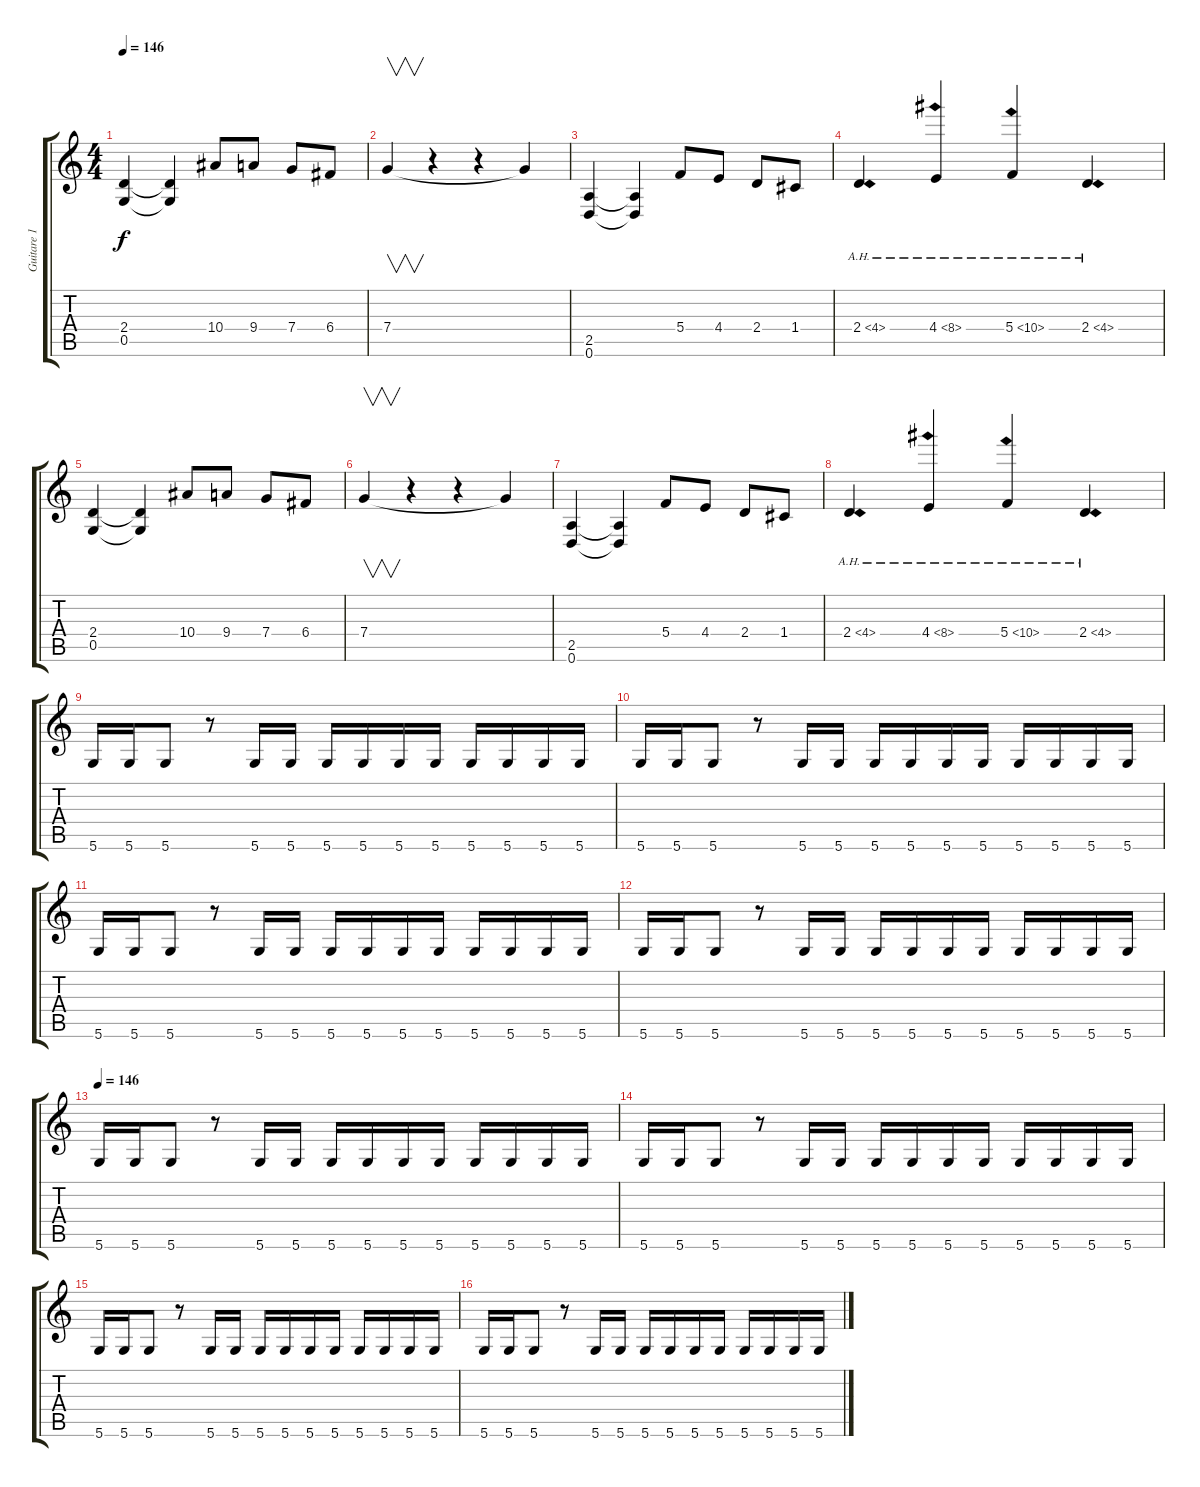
\track ("Guitare 1" "Guitare 1") {instrument distortionguitar}
\staff {score tabs}
\tuning (D4 A3 F3 C3 G2 D2) {hide}
\ts (4 4)
\tempo 146
\clef g2
\ks c
(2.4 0.5).4{dy f} (2.4{t} 0.5{t}).4 10.4.8 9.4.8 7.4.8 6.4.8 |
7.4.4{v} r.4 r.4 7.4{t}.4 |
(2.5 0.6).4 (2.5{t} 0.6{t}).4 5.4.8 4.4.8 2.4.8 1.4.8 |
2.4{ah 2}.4 4.4{ah 4}.4 5.4{ah 5}.4 2.4{ah 2}.4 |
(2.4 0.5).4 (2.4{t} 0.5{t}).4 10.4.8 9.4.8 7.4.8 6.4.8 |
7.4.4{v} r.4 r.4 7.4{t}.4 |
(2.5 0.6).4 (2.5{t} 0.6{t}).4 5.4.8 4.4.8 2.4.8 1.4.8 |
2.4{ah 2}.4 4.4{ah 4}.4 5.4{ah 5}.4 2.4{ah 2}.4 |
5.6.16 5.6.16 5.6.8 r.8 5.6.16 5.6.16 5.6.16 5.6.16 5.6.16 5.6.16 5.6.16 5.6.16 5.6.16 5.6.16 |
5.6.16 5.6.16 5.6.8 r.8 5.6.16 5.6.16 5.6.16 5.6.16 5.6.16 5.6.16 5.6.16 5.6.16 5.6.16 5.6.16 |
5.6.16 5.6.16 5.6.8 r.8 5.6.16 5.6.16 5.6.16 5.6.16 5.6.16 5.6.16 5.6.16 5.6.16 5.6.16 5.6.16 |
5.6.16 5.6.16 5.6.8 r.8 5.6.16 5.6.16 5.6.16 5.6.16 5.6.16 5.6.16 5.6.16 5.6.16 5.6.16 5.6.16 |
\tempo 146
5.6.16 5.6.16 5.6.8 r.8 5.6.16 5.6.16 5.6.16 5.6.16 5.6.16 5.6.16 5.6.16 5.6.16 5.6.16 5.6.16 |
5.6.16 5.6.16 5.6.8 r.8 5.6.16 5.6.16 5.6.16 5.6.16 5.6.16 5.6.16 5.6.16 5.6.16 5.6.16 5.6.16 |
5.6.16 5.6.16 5.6.8 r.8 5.6.16 5.6.16 5.6.16 5.6.16 5.6.16 5.6.16 5.6.16 5.6.16 5.6.16 5.6.16 |
5.6.16 5.6.16 5.6.8 r.8 5.6.16 5.6.16 5.6.16 5.6.16 5.6.16 5.6.16 5.6.16 5.6.16 5.6.16 5.6.16
